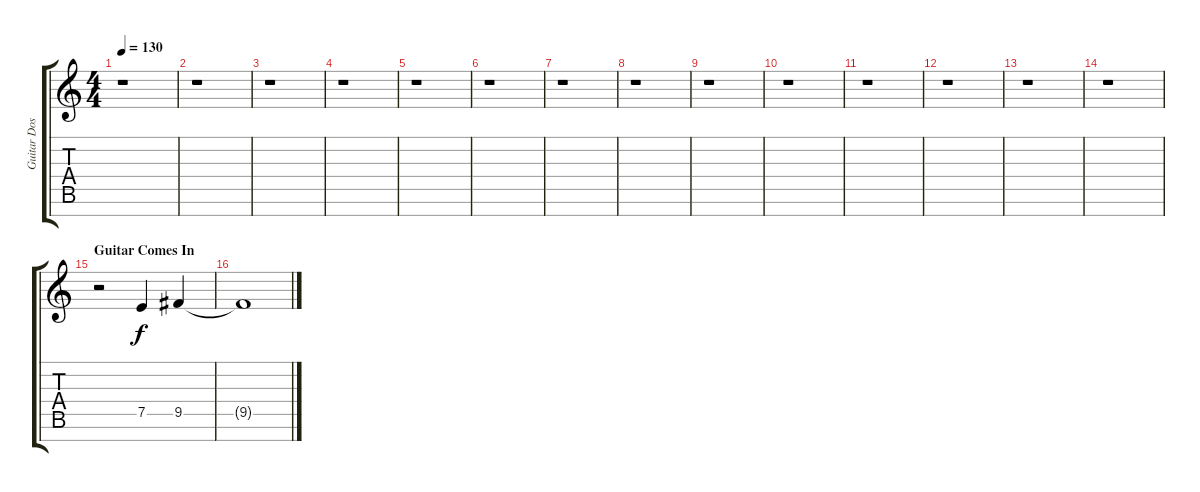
\track ("Guitar Dos" "Guitar Dos") {instrument distortionguitar}
\staff {score tabs}
\tuning (E4 B3 G3 D3 A2 E2 B1) {hide}
\ts (4 4)
\tempo 130
\clef g2
\ks c
r.1{dy f} |
r.1 |
r.1 |
r.1 |
r.1 |
r.1 |
r.1 |
r.1 |
r.1 |
r.1 |
r.1 |
r.1 |
r.1 |
r.1 |
\section ("" "Guitar Comes In")
r.2 7.5.4 9.5.4 |
9.5{t}.1
